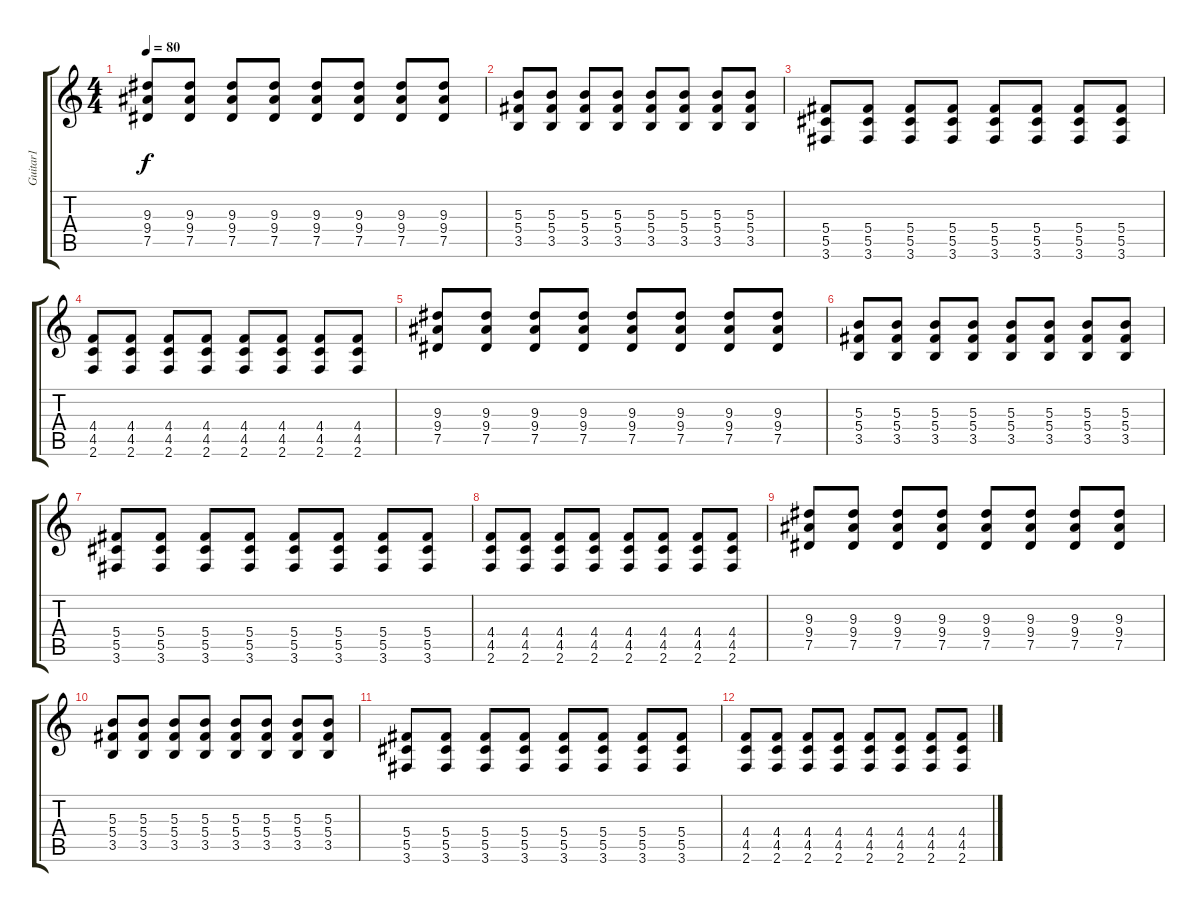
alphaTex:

\track ("Guitar1" "Guitar1") {instrument distortionguitar}
\staff {score tabs}
\tuning (Eb4 Bb3 Gb3 Db3 Ab2 Eb2) {hide}
\ts (4 4)
\tempo 80
\clef g2
\ks c
(9.3 9.4 7.5).8{dy f} (9.3 9.4 7.5).8 (9.3 9.4 7.5).8 (9.3 9.4 7.5).8 (9.3 9.4 7.5).8 (9.3 9.4 7.5).8 (9.3 9.4 7.5).8 (9.3 9.4 7.5).8 |
(5.3 5.4 3.5).8 (5.3 5.4 3.5).8 (5.3 5.4 3.5).8 (5.3 5.4 3.5).8 (5.3 5.4 3.5).8 (5.3 5.4 3.5).8 (5.3 5.4 3.5).8 (5.3 5.4 3.5).8 |
(5.4 5.5 3.6).8 (5.4 5.5 3.6).8 (5.4 5.5 3.6).8 (5.4 5.5 3.6).8 (5.4 5.5 3.6).8 (5.4 5.5 3.6).8 (5.4 5.5 3.6).8 (5.4 5.5 3.6).8 |
(4.4 4.5 2.6).8 (4.4 4.5 2.6).8 (4.4 4.5 2.6).8 (4.4 4.5 2.6).8 (4.4 4.5 2.6).8 (4.4 4.5 2.6).8 (4.4 4.5 2.6).8 (4.4 4.5 2.6).8 |
(9.3 9.4 7.5).8 (9.3 9.4 7.5).8 (9.3 9.4 7.5).8 (9.3 9.4 7.5).8 (9.3 9.4 7.5).8 (9.3 9.4 7.5).8 (9.3 9.4 7.5).8 (9.3 9.4 7.5).8 |
(5.3 5.4 3.5).8 (5.3 5.4 3.5).8 (5.3 5.4 3.5).8 (5.3 5.4 3.5).8 (5.3 5.4 3.5).8 (5.3 5.4 3.5).8 (5.3 5.4 3.5).8 (5.3 5.4 3.5).8 |
(5.4 5.5 3.6).8 (5.4 5.5 3.6).8 (5.4 5.5 3.6).8 (5.4 5.5 3.6).8 (5.4 5.5 3.6).8 (5.4 5.5 3.6).8 (5.4 5.5 3.6).8 (5.4 5.5 3.6).8 |
(4.4 4.5 2.6).8 (4.4 4.5 2.6).8 (4.4 4.5 2.6).8 (4.4 4.5 2.6).8 (4.4 4.5 2.6).8 (4.4 4.5 2.6).8 (4.4 4.5 2.6).8 (4.4 4.5 2.6).8 |
(9.3 9.4 7.5).8 (9.3 9.4 7.5).8 (9.3 9.4 7.5).8 (9.3 9.4 7.5).8 (9.3 9.4 7.5).8 (9.3 9.4 7.5).8 (9.3 9.4 7.5).8 (9.3 9.4 7.5).8 |
(5.3 5.4 3.5).8 (5.3 5.4 3.5).8 (5.3 5.4 3.5).8 (5.3 5.4 3.5).8 (5.3 5.4 3.5).8 (5.3 5.4 3.5).8 (5.3 5.4 3.5).8 (5.3 5.4 3.5).8 |
(5.4 5.5 3.6).8 (5.4 5.5 3.6).8 (5.4 5.5 3.6).8 (5.4 5.5 3.6).8 (5.4 5.5 3.6).8 (5.4 5.5 3.6).8 (5.4 5.5 3.6).8 (5.4 5.5 3.6).8 |
(4.4 4.5 2.6).8 (4.4 4.5 2.6).8 (4.4 4.5 2.6).8 (4.4 4.5 2.6).8 (4.4 4.5 2.6).8 (4.4 4.5 2.6).8 (4.4 4.5 2.6).8 (4.4 4.5 2.6).8
